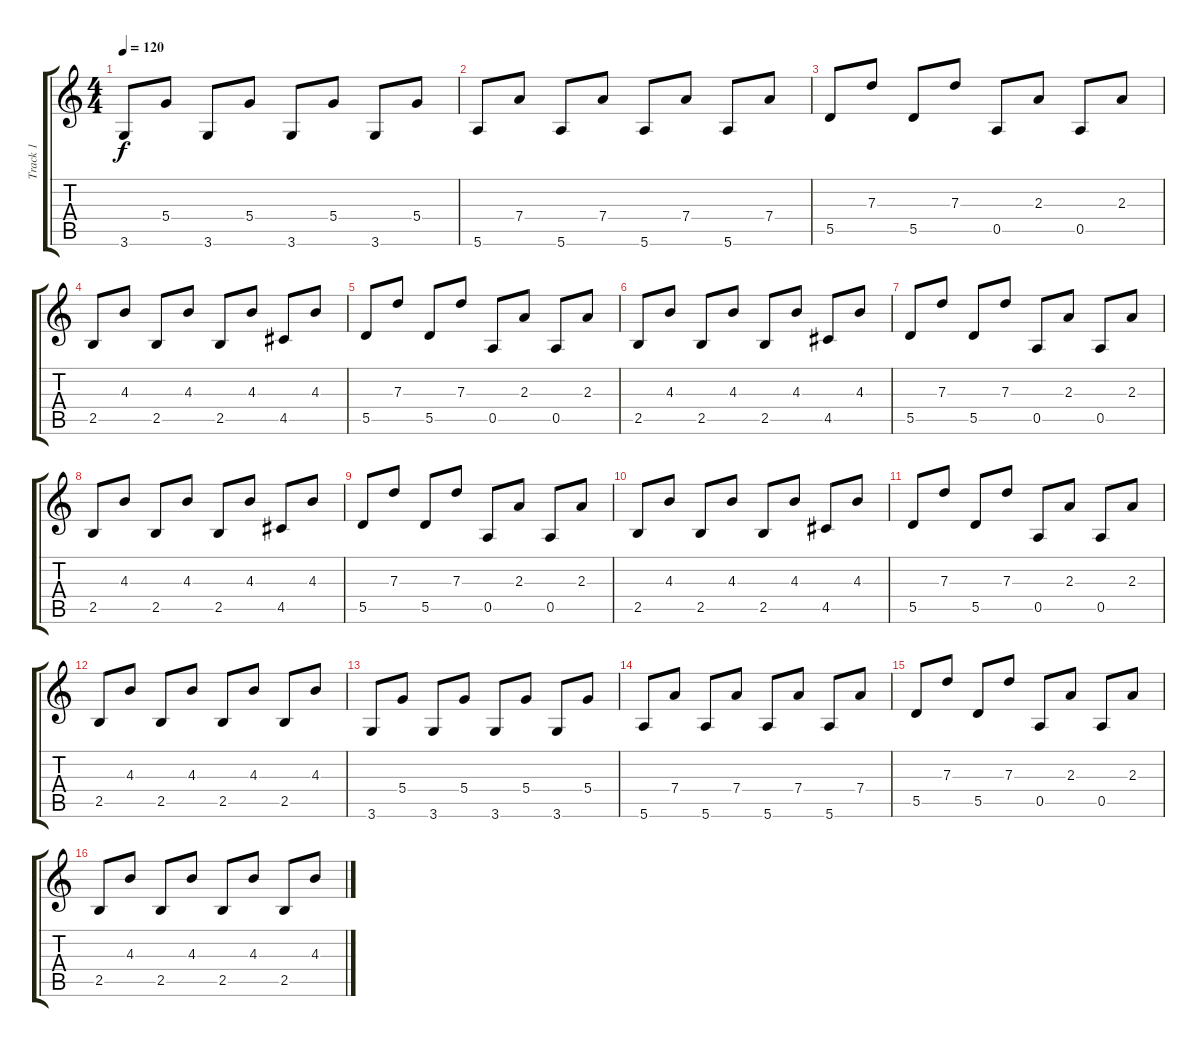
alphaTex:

\track ("Track 1" "Track 1") {instrument electricguitarjazz}
\staff {score tabs}
\tuning (E4 B3 G3 D3 A2 E2) {hide}
\ts (4 4)
\tempo 120
\clef g2
\ks c
3.6.8{dy f} 5.4.8 3.6.8 5.4.8 3.6.8 5.4.8 3.6.8 5.4.8 |
5.6.8 7.4.8 5.6.8 7.4.8 5.6.8 7.4.8 5.6.8 7.4.8 |
5.5.8 7.3.8 5.5.8 7.3.8 0.5.8 2.3.8 0.5.8 2.3.8 |
2.5.8 4.3.8 2.5.8 4.3.8 2.5.8 4.3.8 4.5.8 4.3.8 |
5.5.8 7.3.8 5.5.8 7.3.8 0.5.8 2.3.8 0.5.8 2.3.8 |
2.5.8 4.3.8 2.5.8 4.3.8 2.5.8 4.3.8 4.5.8 4.3.8 |
5.5.8 7.3.8 5.5.8 7.3.8 0.5.8 2.3.8 0.5.8 2.3.8 |
2.5.8 4.3.8 2.5.8 4.3.8 2.5.8 4.3.8 4.5.8 4.3.8 |
5.5.8 7.3.8 5.5.8 7.3.8 0.5.8 2.3.8 0.5.8 2.3.8 |
2.5.8 4.3.8 2.5.8 4.3.8 2.5.8 4.3.8 4.5.8 4.3.8 |
5.5.8 7.3.8 5.5.8 7.3.8 0.5.8 2.3.8 0.5.8 2.3.8 |
2.5.8 4.3.8 2.5.8 4.3.8 2.5.8 4.3.8 2.5.8 4.3.8 |
3.6.8 5.4.8 3.6.8 5.4.8 3.6.8 5.4.8 3.6.8 5.4.8 |
5.6.8 7.4.8 5.6.8 7.4.8 5.6.8 7.4.8 5.6.8 7.4.8 |
5.5.8 7.3.8 5.5.8 7.3.8 0.5.8 2.3.8 0.5.8 2.3.8 |
2.5.8 4.3.8 2.5.8 4.3.8 2.5.8 4.3.8 2.5.8 4.3.8
